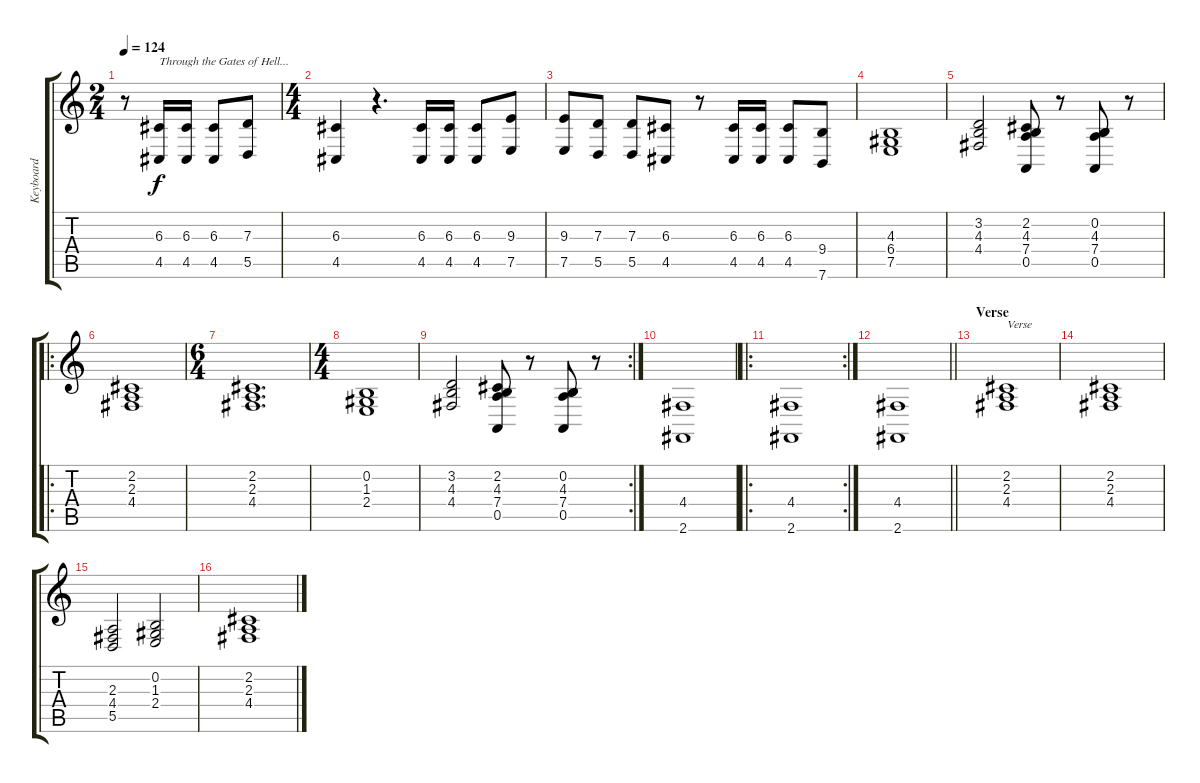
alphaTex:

\track ("Keyboard" "Keyboard") {instrument synthvoice}
\staff {score tabs}
\tuning (E4 B3 G3 D3 A2 E2) {hide}
\ts (2 4)
\tempo 124
\clef g2
\ks c
r.8{dy f instrument synthvoice} (6.3 4.5).16{txt "Through the Gates of Hell..."} (6.3 4.5).16 (6.3 4.5).8 (7.3 5.5).8 |
\ts (4 4)
(6.3 4.5).4 r.4{d} (6.3 4.5).16 (6.3 4.5).16 (6.3 4.5).8 (9.3 7.5).8 |
(9.3 7.5).8 (7.3 5.5).8 (7.3 5.5).8 (6.3 4.5).8 r.8 (6.3 4.5).16 (6.3 4.5).16 (6.3 4.5).8 (9.4 7.6).8 |
(4.3 6.4 7.5).1 |
(3.2 4.3 4.4).2 (2.2 4.3 7.4 0.5).8 r.8 (0.2 4.3 7.4 0.5).8 r.8 |
\ro
(2.2 2.3 4.4).1 |
\ts (6 4)
(2.2 2.3 4.4).1{d} |
\ts (4 4)
(0.2 1.3 2.4).1 |
\rc 2
(3.2 4.3 4.4).2 (2.2 4.3 7.4 0.5).8 r.8 (0.2 4.3 7.4 0.5).8 r.8 |
(4.4 2.6).1 |
\ro
\rc 2
(4.4 2.6).1 |
\barLineRight lightlight
(4.4 2.6).1 |
\section ("" "Verse")
(2.2 2.3 4.4).1{txt "Verse"} |
(2.2 2.3 4.4).1 |
(2.3 4.4 5.5).2 (0.2 1.3 2.4).2 |
(2.2 2.3 4.4).1
